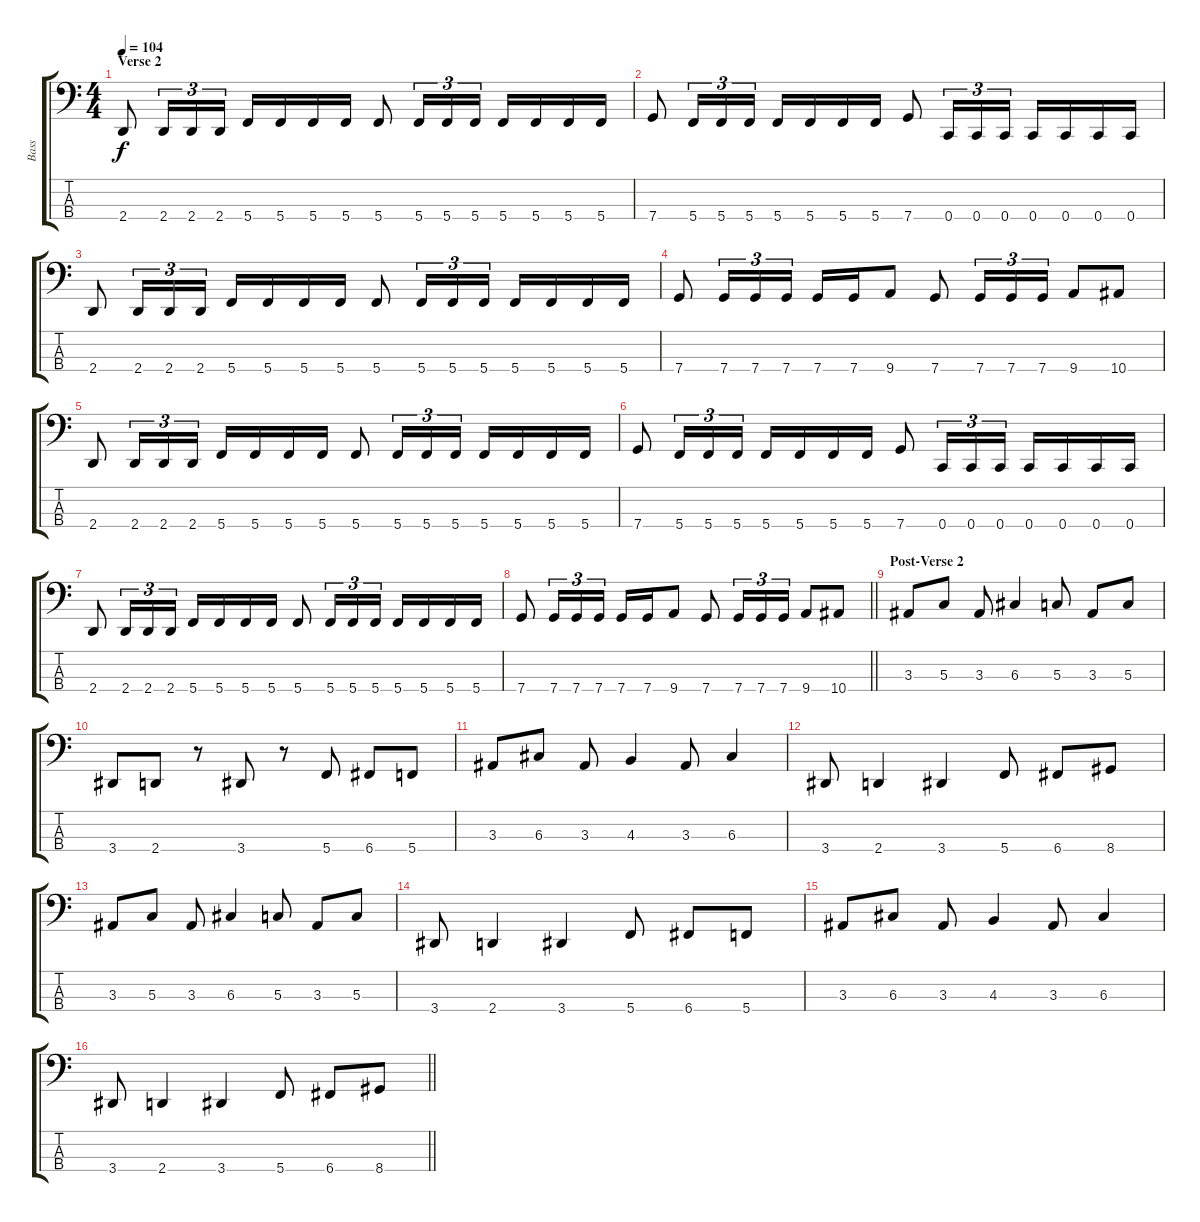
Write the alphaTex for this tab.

\track ("Bass" "Bass") {instrument electricbasspick}
\staff {score tabs}
\tuning (F2 C2 G1 C1) {hide}
\ts (4 4)
\section ("" "Verse 2")
\tempo 104
\clef f4
\ks c
2.4.8{dy f} 2.4.16{tu (3 2)} 2.4.16{tu (3 2)} 2.4.16{tu (3 2)} 5.4.16 5.4.16 5.4.16 5.4.16 5.4.8 5.4.16{tu (3 2)} 5.4.16{tu (3 2)} 5.4.16{tu (3 2)} 5.4.16 5.4.16 5.4.16 5.4.16 |
7.4.8 5.4.16{tu (3 2)} 5.4.16{tu (3 2)} 5.4.16{tu (3 2)} 5.4.16 5.4.16 5.4.16 5.4.16 7.4.8 0.4.16{tu (3 2)} 0.4.16{tu (3 2)} 0.4.16{tu (3 2)} 0.4.16 0.4.16 0.4.16 0.4.16 |
2.4.8 2.4.16{tu (3 2)} 2.4.16{tu (3 2)} 2.4.16{tu (3 2)} 5.4.16 5.4.16 5.4.16 5.4.16 5.4.8 5.4.16{tu (3 2)} 5.4.16{tu (3 2)} 5.4.16{tu (3 2)} 5.4.16 5.4.16 5.4.16 5.4.16 |
7.4.8 7.4.16{tu (3 2)} 7.4.16{tu (3 2)} 7.4.16{tu (3 2)} 7.4.16 7.4.16 9.4.8 7.4.8 7.4.16{tu (3 2)} 7.4.16{tu (3 2)} 7.4.16{tu (3 2)} 9.4.8 10.4.8 |
2.4.8 2.4.16{tu (3 2)} 2.4.16{tu (3 2)} 2.4.16{tu (3 2)} 5.4.16 5.4.16 5.4.16 5.4.16 5.4.8 5.4.16{tu (3 2)} 5.4.16{tu (3 2)} 5.4.16{tu (3 2)} 5.4.16 5.4.16 5.4.16 5.4.16 |
7.4.8 5.4.16{tu (3 2)} 5.4.16{tu (3 2)} 5.4.16{tu (3 2)} 5.4.16 5.4.16 5.4.16 5.4.16 7.4.8 0.4.16{tu (3 2)} 0.4.16{tu (3 2)} 0.4.16{tu (3 2)} 0.4.16 0.4.16 0.4.16 0.4.16 |
2.4.8 2.4.16{tu (3 2)} 2.4.16{tu (3 2)} 2.4.16{tu (3 2)} 5.4.16 5.4.16 5.4.16 5.4.16 5.4.8 5.4.16{tu (3 2)} 5.4.16{tu (3 2)} 5.4.16{tu (3 2)} 5.4.16 5.4.16 5.4.16 5.4.16 |
\barLineRight lightlight
7.4.8 7.4.16{tu (3 2)} 7.4.16{tu (3 2)} 7.4.16{tu (3 2)} 7.4.16 7.4.16 9.4.8 7.4.8 7.4.16{tu (3 2)} 7.4.16{tu (3 2)} 7.4.16{tu (3 2)} 9.4.8 10.4.8 |
\section ("" "Post-Verse 2")
3.3.8 5.3.8 3.3.8 6.3.4 5.3.8 3.3.8 5.3.8 |
3.4.8 2.4.8 r.8 3.4.8 r.8 5.4.8 6.4.8 5.4.8 |
3.3.8 6.3.8 3.3.8 4.3.4 3.3.8 6.3.4 |
3.4.8 2.4.4 3.4.4 5.4.8 6.4.8 8.4.8 |
3.3.8 5.3.8 3.3.8 6.3.4 5.3.8 3.3.8 5.3.8 |
3.4.8 2.4.4 3.4.4 5.4.8 6.4.8 5.4.8 |
3.3.8 6.3.8 3.3.8 4.3.4 3.3.8 6.3.4 |
\barLineRight lightlight
3.4.8 2.4.4 3.4.4 5.4.8 6.4.8 8.4.8
